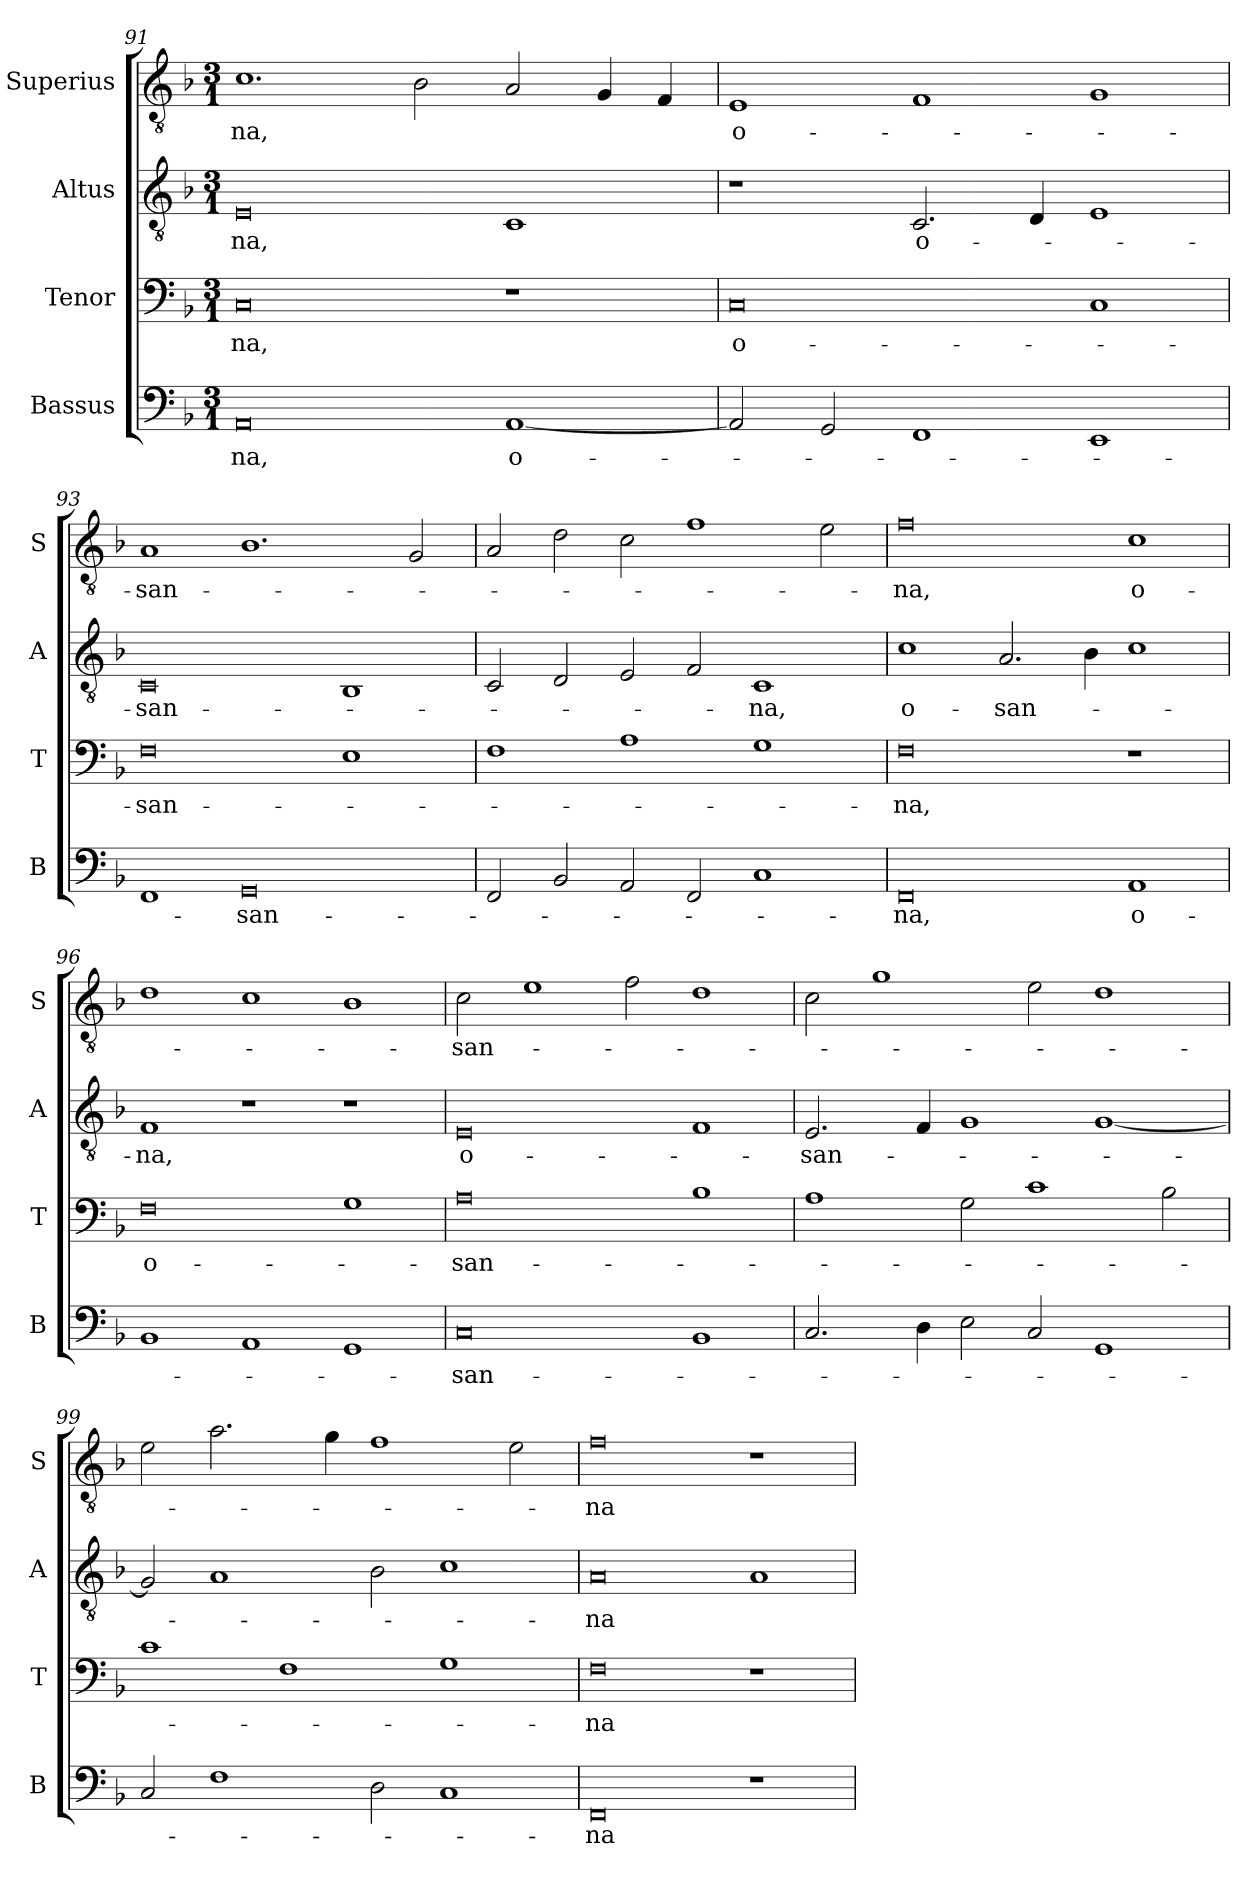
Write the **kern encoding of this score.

**kern	**text	**kern	**text	**kern	**text	**kern	**text
*part4	*part4	*part3	*part3	*part2	*part2	*part1	*part1
*staff4	*staff4	*staff3	*staff3	*staff2	*staff2	*staff1	*staff1
*I"Bassus	*	*I"Tenor	*	*I"Altus	*	*I"Superius	*
*I'B	*	*I'T	*	*I'A	*	*I'S	*
*clefF4	*	*clefF4	*	*clefGv2	*	*clefGv2	*
*k[b-]	*	*k[b-]	*	*k[b-]	*	*k[b-]	*
*M3/1	*	*M3/1	*	*M3/1	*	*M3/1	*
=91	=91	=91	=91	=91	=91	=91	=91
!	!LO:LY:i	!	!LO:LY:i	!	!LO:LY:i	!	!LO:LY:i
0AA	-na,	0C	-na,	0E	-na,	1.c	-na,
.	.	.	.	.	.	2B-	.
!	!LO:LY:i	!	!	!	!	!	!
[1AA	o-	1r	.	1C	.	2A	.
.	.	.	.	.	.	4G	.
.	.	.	.	.	.	4F	.
=92	=92	=92	=92	=92	=92	=92	=92
!	!	!	!LO:LY:i	!	!	!	!LO:LY:i
2AA]	.	0C	o-	1r	.	1E	o-
2GG	.	.	.	.	.	.	.
!	!	!	!	!	!LO:LY:i	!	!
1FF	.	.	.	2.C	o-	1F	.
.	.	.	.	4D	.	.	.
1EE	.	1C	.	1E	.	1G	.
=93	=93	=93	=93	=93	=93	=93	=93
!	!	!	!LO:LY:i	!	!LO:LY:i	!	!LO:LY:i
1FF	.	0F	-san-	0C	-san-	1A	-san-
!	!LO:LY:i	!	!	!	!	!	!
0GG	-san-	.	.	.	.	1.B-	.
.	.	1E	.	1BB-	.	.	.
.	.	.	.	.	.	2G	.
=94	=94	=94	=94	=94	=94	=94	=94
2FF	.	1F	.	2C	.	2A	.
2BB-	.	.	.	2D	.	2d	.
2AA	.	1A	.	2E	.	2c	.
2FF	.	.	.	2F	.	1f	.
!	!	!	!	!	!LO:LY:i	!	!
1C	.	1G	.	1C	-na,	.	.
.	.	.	.	.	.	2e	.
=95	=95	=95	=95	=95	=95	=95	=95
!	!LO:LY:i	!	!LO:LY:i	!	!LO:LY:i	!	!LO:LY:i
0FF	-na,	0F	-na,	1c	o-	0f	-na,
!	!	!	!	!	!LO:LY:i	!	!
.	.	.	.	2.A	-san-	.	.
.	.	.	.	4B-	.	.	.
!	!LO:LY:i	!	!	!	!	!	!LO:LY:i
1AA	o-	1r	.	1c	.	1c	o-
=96	=96	=96	=96	=96	=96	=96	=96
!	!	!	!LO:LY:i	!	!LO:LY:i	!	!
1BB-	.	0F	o-	1F	-na,	1d	.
1AA	.	.	.	1r	.	1c	.
1GG	.	1G	.	1r	.	1B-	.
=97	=97	=97	=97	=97	=97	=97	=97
!	!LO:LY:i	!	!LO:LY:i	!	!LO:LY:i	!	!LO:LY:i
0C	-san-	0A	-san-	0E	o-	2c	-san-
.	.	.	.	.	.	1e	.
.	.	.	.	.	.	2f	.
1BB-	.	1B-	.	1F	.	1d	.
=98	=98	=98	=98	=98	=98	=98	=98
!	!	!	!	!	!LO:LY:i	!	!
2.C	.	1A	.	2.E	-san-	2c	.
.	.	.	.	.	.	1g	.
4D	.	.	.	4F	.	.	.
2E	.	2G	.	1G	.	.	.
2C	.	1c	.	.	.	2e	.
1GG	.	.	.	[1G	.	1d	.
.	.	2B-	.	.	.	.	.
=99	=99	=99	=99	=99	=99	=99	=99
2C	.	1c	.	2G]	.	2e	.
1F	.	.	.	1A	.	2.a	.
.	.	1F	.	.	.	.	.
.	.	.	.	.	.	4g	.
2D	.	.	.	2B-	.	1f	.
1C	.	1G	.	1c	.	.	.
.	.	.	.	.	.	2e	.
=100	=100	=100	=100	=100	=100	=100	=100
!	!LO:LY:i	!	!LO:LY:i	!	!LO:LY:i	!	!LO:LY:i
0FF	-na	0F	-na	0A	-na	0f	-na
1r	.	1r	.	1A	.	1r	.
=	=	=	=	=	=	=	=
*-	*-	*-	*-	*-	*-	*-	*-
